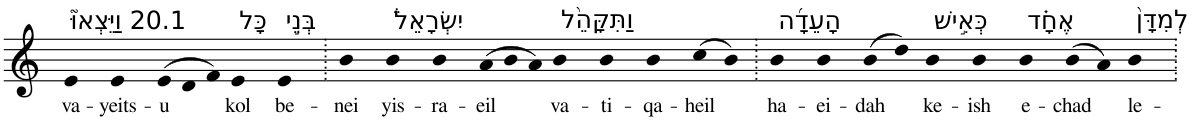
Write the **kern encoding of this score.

**kern	**text
*part1	*part1
*staff1	*staff1
*I"Piano	*
*I'Pno	*
*clefG2	*
*k[]	*
=1	=1
!LO:TX:a:t=20.1 וַיֵּצְאוּ֮	!
!	!LO:LY:b
4e	va-
!	!LO:LY:b
4e	-yeits-
*Xtuplet	*
!	!LO:LY:b
(>12e	-u
12d	.
12f)	.
!LO:TX:a:t=כָּל	!
!	!LO:LY:b
4e	kol
!LO:TX:a:t=בְּנֵ֣י	!
!	!LO:LY:b
4e	be-
=2.	=2.
!	!LO:LY:b
4b	-nei
!LO:TX:a:t=יִשְׂרָאֵל֒	!
!	!LO:LY:b
4b	yis-
!	!LO:LY:b
4b	-ra-
!	!LO:LY:b
(>12a	-eil
12b	.
12a)	.
!LO:TX:a:t=וַתִּקָּהֵ֨ל	!
!	!LO:LY:b
4b	va-
!	!LO:LY:b
4b	-ti-
!	!LO:LY:b
4b	-qa-
!	!LO:LY:b
(>8cc	-heil
8b)	.
=3.	=3.
!LO:TX:a:t=הָעֵדָ֜ה	!
!	!LO:LY:b
4b	ha-
!	!LO:LY:b
4b	-ei-
!	!LO:LY:b
(>8b	-dah
8dd)	.
!LO:TX:a:t=כְּאִ֣ישׁ	!
!	!LO:LY:b
4b	ke-
!	!LO:LY:b
4b	-ish
!LO:TX:a:t=אֶחָ֗ד	!
!	!LO:LY:b
4b	e-
!	!LO:LY:b
(>8b	-chad
8a)	.
!LO:TX:a:t=לְמִדָּן֙	!
!	!LO:LY:b
4b	le-
=.	=.
*-	*-
